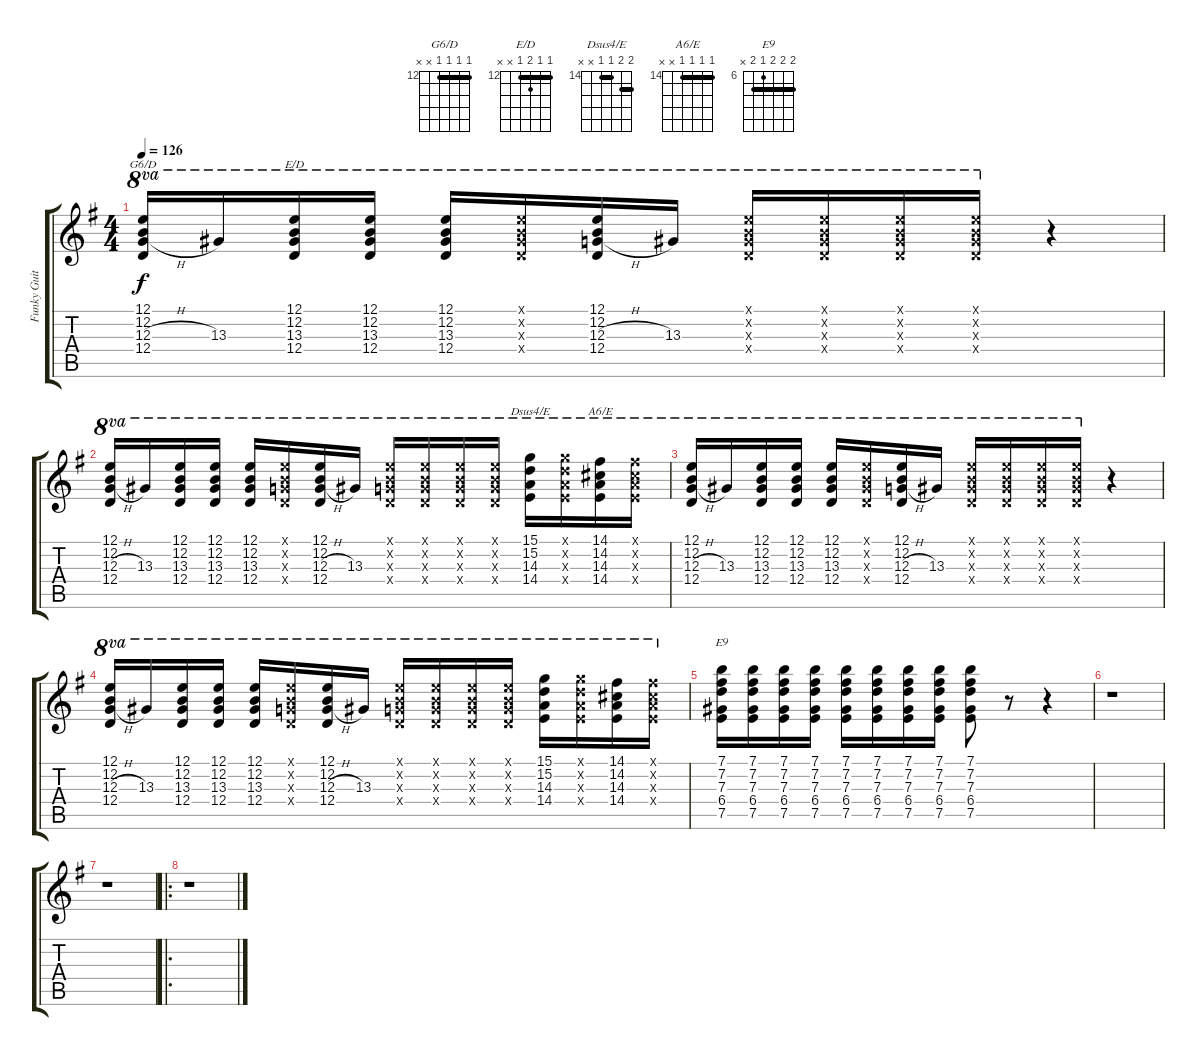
\track ("Funky Guitar" "Funky Guit") {instrument electricguitarclean}
\staff {score tabs}
\tuning (E4 B3 G3 D3 A2 E2) {hide}
\chord ("G6/D" 12 12 12 12 x x) {firstfret 12 barre 12}
\chord ("E/D" 12 12 13 12 x x) {firstfret 12 barre 12}
\chord ("Dsus4/E" 15 15 14 14 x x) {firstfret 14 barre (14 15)}
\chord ("A6/E" 14 14 14 14 x x) {firstfret 14 barre 14}
\chord ("E9" 7 7 7 6 7 x) {firstfret 6 barre 7}
\ts (4 4)
\tempo 126
\clef g2
\ks g
(12.1 12.2 12.3{h} 12.4).16{ch "G6/D" ot 8va dy f} 13.3.16{ot 8va} (12.1 12.2 13.3 12.4).16{ch "E/D" ot 8va} (12.1 12.2 13.3 12.4).16{ot 8va} (12.1 12.2 13.3 12.4).16{ot 8va} (12.1{x} 12.2{x} 13.3{x} 12.4{x}).16{ot 8va} (12.1 12.2 12.3{h} 12.4).16{ot 8va} 13.3.16{ot 8va} (12.1{x} 12.2{x} 13.3{x} 12.4{x}).16{ot 8va} (12.1{x} 12.2{x} 13.3{x} 12.4{x}).16{ot 8va} (12.1{x} 12.2{x} 13.3{x} 12.4{x}).16{ot 8va} (12.1{x} 12.2{x} 13.3{x} 12.4{x}).16{ot 8va} r.4 |
(12.1 12.2 12.3{h} 12.4).16{ot 8va} 13.3.16{ot 8va} (12.1 12.2 13.3 12.4).16{ot 8va} (12.1 12.2 13.3 12.4).16{ot 8va} (12.1 12.2 13.3 12.4).16{ot 8va} (12.1{x} 12.2{x} 12.3{x} 12.4{x}).16{ot 8va} (12.1 12.2 12.3{h} 12.4).16{ot 8va} 13.3.16{ot 8va} (12.1{x} 12.2{x} 12.3{x} 12.4{x}).16{ot 8va} (12.1{x} 12.2{x} 12.3{x} 12.4{x}).16{ot 8va} (12.1{x} 12.2{x} 12.3{x} 12.4{x}).16{ot 8va} (12.1{x} 12.2{x} 12.3{x} 12.4{x}).16{ot 8va} (15.1 15.2 14.3 14.4).16{ch "Dsus4/E" ot 8va} (15.1{x} 15.2{x} 14.3{x} 14.4{x}).16{ot 8va} (14.1 14.2 14.3 14.4).16{ch "A6/E" ot 8va} (14.1{x} 14.2{x} 14.3{x} 14.4{x}).16{ot 8va} |
(12.1 12.2 12.3{h} 12.4).16{ot 8va} 13.3.16{ot 8va} (12.1 12.2 13.3 12.4).16{ot 8va} (12.1 12.2 13.3 12.4).16{ot 8va} (12.1 12.2 13.3 12.4).16{ot 8va} (12.1{x} 12.2{x} 13.3{x} 12.4{x}).16{ot 8va} (12.1 12.2 12.3{h} 12.4).16{ot 8va} 13.3.16{ot 8va} (12.1{x} 12.2{x} 13.3{x} 12.4{x}).16{ot 8va} (12.1{x} 12.2{x} 13.3{x} 12.4{x}).16{ot 8va} (12.1{x} 12.2{x} 13.3{x} 12.4{x}).16{ot 8va} (12.1{x} 12.2{x} 13.3{x} 12.4{x}).16{ot 8va} r.4 |
(12.1 12.2 12.3{h} 12.4).16{ot 8va} 13.3.16{ot 8va} (12.1 12.2 13.3 12.4).16{ot 8va} (12.1 12.2 13.3 12.4).16{ot 8va} (12.1 12.2 13.3 12.4).16{ot 8va} (12.1{x} 12.2{x} 12.3{x} 12.4{x}).16{ot 8va} (12.1 12.2 12.3{h} 12.4).16{ot 8va} 13.3.16{ot 8va} (12.1{x} 12.2{x} 12.3{x} 12.4{x}).16{ot 8va} (12.1{x} 12.2{x} 12.3{x} 12.4{x}).16{ot 8va} (12.1{x} 12.2{x} 12.3{x} 12.4{x}).16{ot 8va} (12.1{x} 12.2{x} 12.3{x} 12.4{x}).16{ot 8va} (15.1 15.2 14.3 14.4).16{ot 8va} (15.1{x} 15.2{x} 14.3{x} 14.4{x}).16{ot 8va} (14.1 14.2 14.3 14.4).16{ot 8va} (14.1{x} 14.2{x} 14.3{x} 14.4{x}).16{ot 8va} |
(7.1 7.2 7.3 6.4 7.5).16{ch "E9"} (7.1 7.2 7.3 6.4 7.5).16 (7.1 7.2 7.3 6.4 7.5).16 (7.1 7.2 7.3 6.4 7.5).16 (7.1 7.2 7.3 6.4 7.5).16 (7.1 7.2 7.3 6.4 7.5).16 (7.1 7.2 7.3 6.4 7.5).16 (7.1 7.2 7.3 6.4 7.5).16 (7.1 7.2 7.3 6.4 7.5).8 r.8 r.4 |
r.1 |
r.1 |
\ro
r.1
